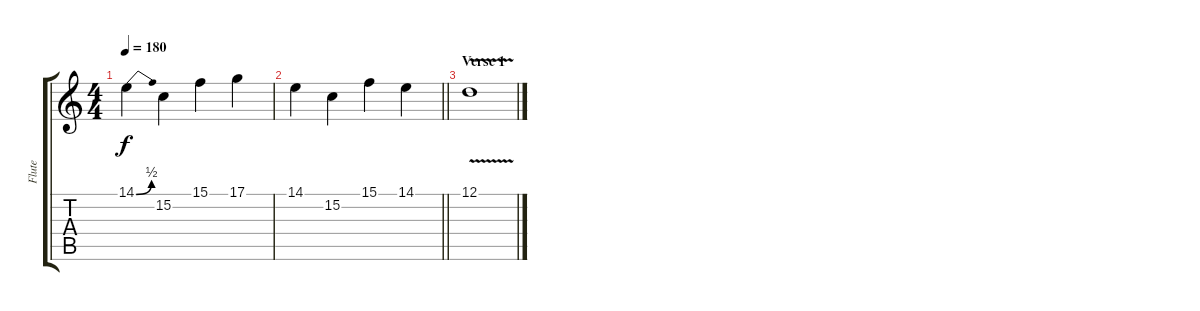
\track ("Flute" "Flute") {instrument shakuhachi}
\staff {score tabs}
\tuning (D4 A3 F3 C3 G2 D2) {hide}
\ts (4 4)
\tempo 180
\clef g2
\ks c
14.1{be (bend 0 0 60 2)}.4{dy f} 15.2.4 15.1.4 17.1.4 |
\barLineRight lightlight
14.1.4 15.2.4 15.1.4 14.1.4 |
\section ("" "Verse 1")
12.1{v}.1{volume 2}
